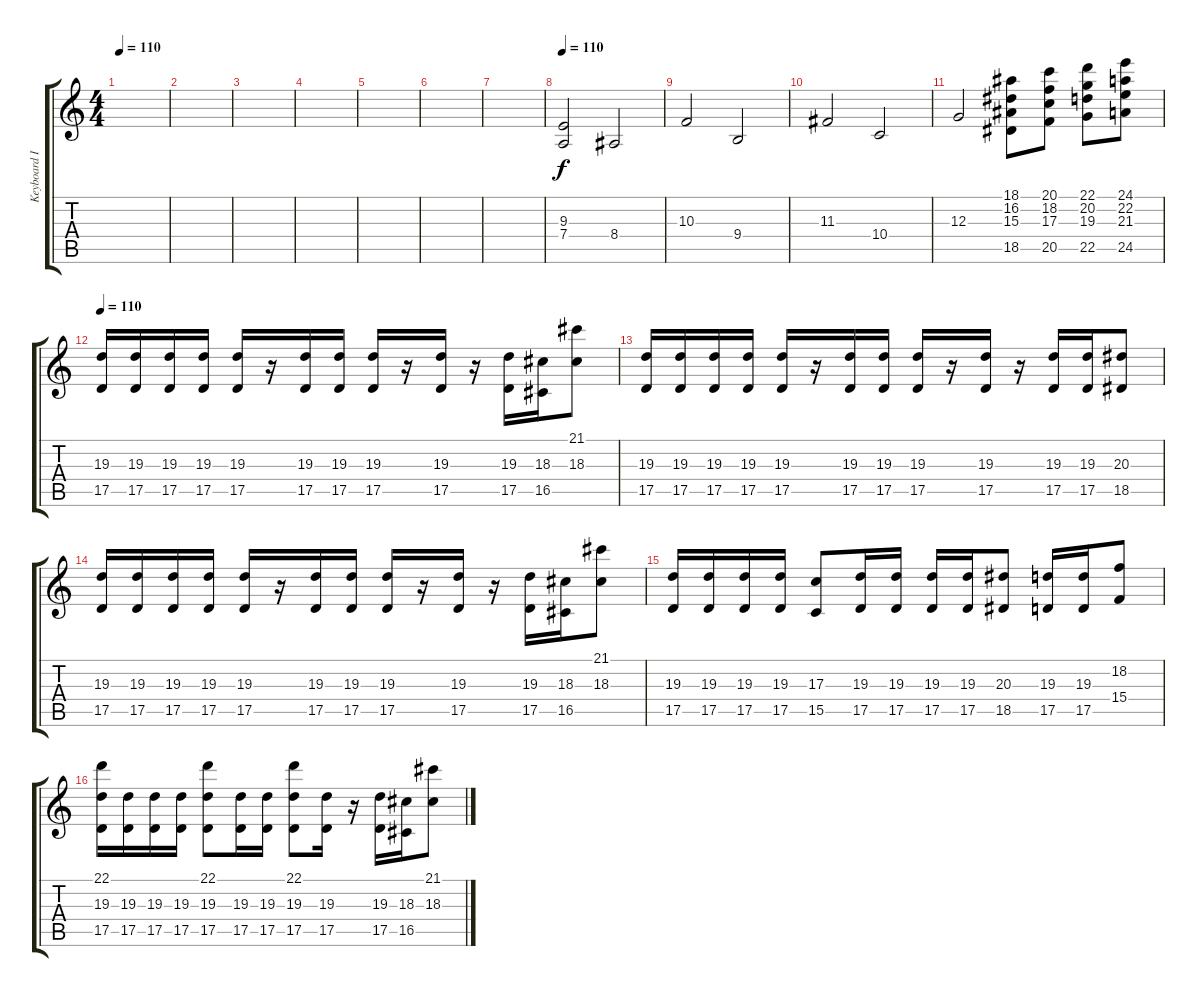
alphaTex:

\track ("Keyboard I" "Keyboard I") {instrument pad1newage}
\staff {score tabs}
\tuning (E4 B3 G3 D3 A2 E2) {hide}
\ts (4 4)
\tempo 110
\clef g2
\ks c
|
|
|
|
|
|
|
\tempo 110
(9.3 7.4).2{instrument stringensemble1} 8.4.2 |
10.3.2 9.4.2 |
11.3.2 10.4.2 |
12.3.2 (18.1 16.2 15.3 18.5).8 (20.1 18.2 17.3 20.5).8 (22.1 20.2 19.3 22.5).8 (24.1 22.2 21.3 24.5).8 |
\tempo 110
(19.3 17.5).16{instrument stringensemble1} (19.3 17.5).16 (19.3 17.5).16 (19.3 17.5).16 (19.3 17.5).16 r.16 (19.3 17.5).16 (19.3 17.5).16 (19.3 17.5).16 r.16 (19.3 17.5).16 r.16 (19.3 17.5).16 (18.3 16.5).16 (21.1 18.3).8 |
(19.3 17.5).16 (19.3 17.5).16 (19.3 17.5).16 (19.3 17.5).16 (19.3 17.5).16 r.16 (19.3 17.5).16 (19.3 17.5).16 (19.3 17.5).16 r.16 (19.3 17.5).16 r.16 (19.3 17.5).16 (19.3 17.5).16 (20.3 18.5).8 |
(19.3 17.5).16 (19.3 17.5).16 (19.3 17.5).16 (19.3 17.5).16 (19.3 17.5).16 r.16 (19.3 17.5).16 (19.3 17.5).16 (19.3 17.5).16 r.16 (19.3 17.5).16 r.16 (19.3 17.5).16 (18.3 16.5).16 (21.1 18.3).8 |
(19.3 17.5).16 (19.3 17.5).16 (19.3 17.5).16 (19.3 17.5).16 (17.3 15.5).8 (19.3 17.5).16 (19.3 17.5).16 (19.3 17.5).16 (19.3 17.5).16 (20.3 18.5).8 (19.3 17.5).16 (19.3 17.5).16 (18.2 15.4).8 |
(22.1 19.3 17.5).16 (19.3 17.5).16 (19.3 17.5).16 (19.3 17.5).16 (22.1 19.3 17.5).8 (19.3 17.5).16 (19.3 17.5).16 (22.1 19.3 17.5).8 (19.3 17.5).16 r.16 (19.3 17.5).16 (18.3 16.5).16 (21.1 18.3).8
